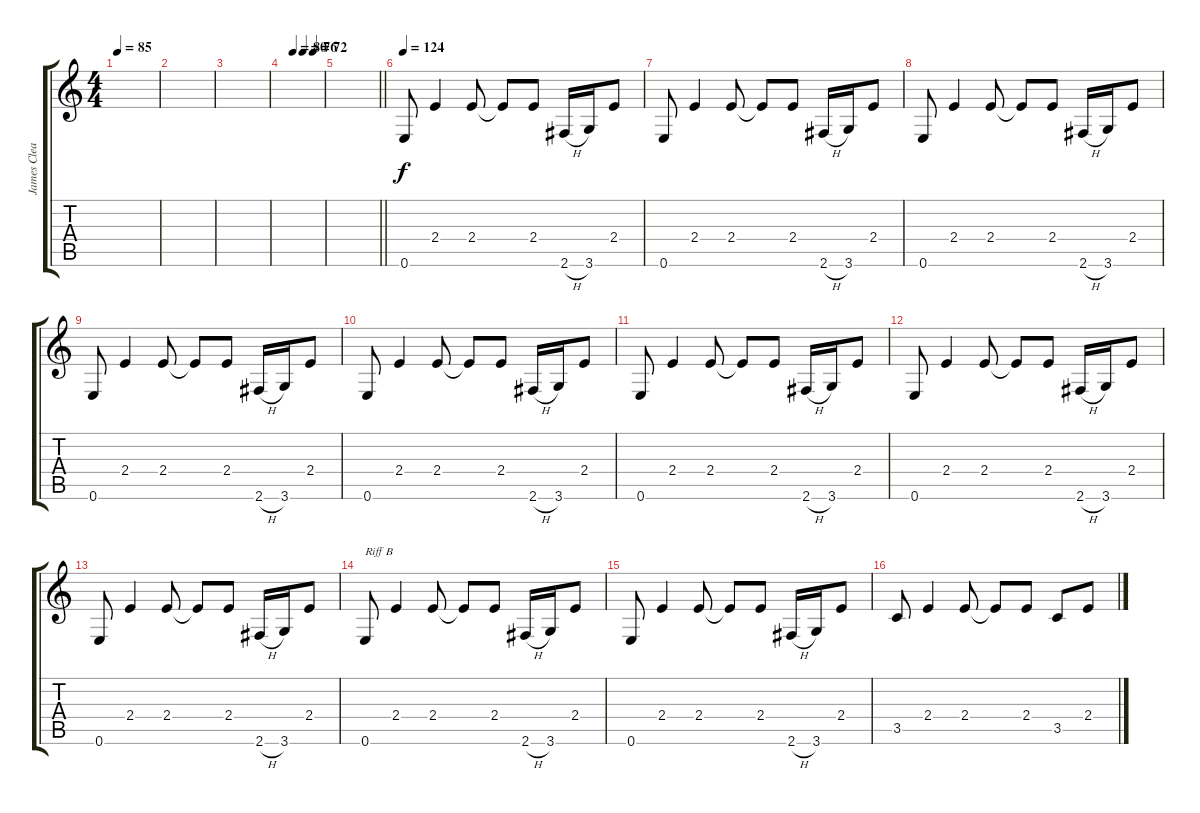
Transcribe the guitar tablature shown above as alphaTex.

\track ("James Clean" "James Clea") {instrument electricguitarclean}
\staff {score tabs}
\tuning (E4 B3 G3 D3 A2 E2) {hide}
\ts (4 4)
\tempo 85
\clef g2
\ks c
|
|
|
\tempo (80 0.25)
\tempo (76 0.5)
\tempo (72 0.75)
|
\barLineRight lightlight
|
\tempo 124
0.6.8 2.4.4 2.4.8 2.4{t}.8 2.4.8 2.6{h}.16 3.6.16 2.4.8 |
0.6.8 2.4.4 2.4.8 2.4{t}.8 2.4.8 2.6{h}.16 3.6.16 2.4.8 |
0.6.8 2.4.4 2.4.8 2.4{t}.8 2.4.8 2.6{h}.16 3.6.16 2.4.8 |
0.6.8 2.4.4 2.4.8 2.4{t}.8 2.4.8 2.6{h}.16 3.6.16 2.4.8 |
0.6.8 2.4.4 2.4.8 2.4{t}.8 2.4.8 2.6{h}.16 3.6.16 2.4.8 |
0.6.8 2.4.4 2.4.8 2.4{t}.8 2.4.8 2.6{h}.16 3.6.16 2.4.8 |
0.6.8 2.4.4 2.4.8 2.4{t}.8 2.4.8 2.6{h}.16 3.6.16 2.4.8 |
0.6.8 2.4.4 2.4.8 2.4{t}.8 2.4.8 2.6{h}.16 3.6.16 2.4.8 |
0.6.8{txt "Riff B"} 2.4.4 2.4.8 2.4{t}.8 2.4.8 2.6{h}.16 3.6.16 2.4.8 |
0.6.8 2.4.4 2.4.8 2.4{t}.8 2.4.8 2.6{h}.16 3.6.16 2.4.8 |
3.5.8 2.4.4 2.4.8 2.4{t}.8 2.4.8 3.5.8 2.4.8
